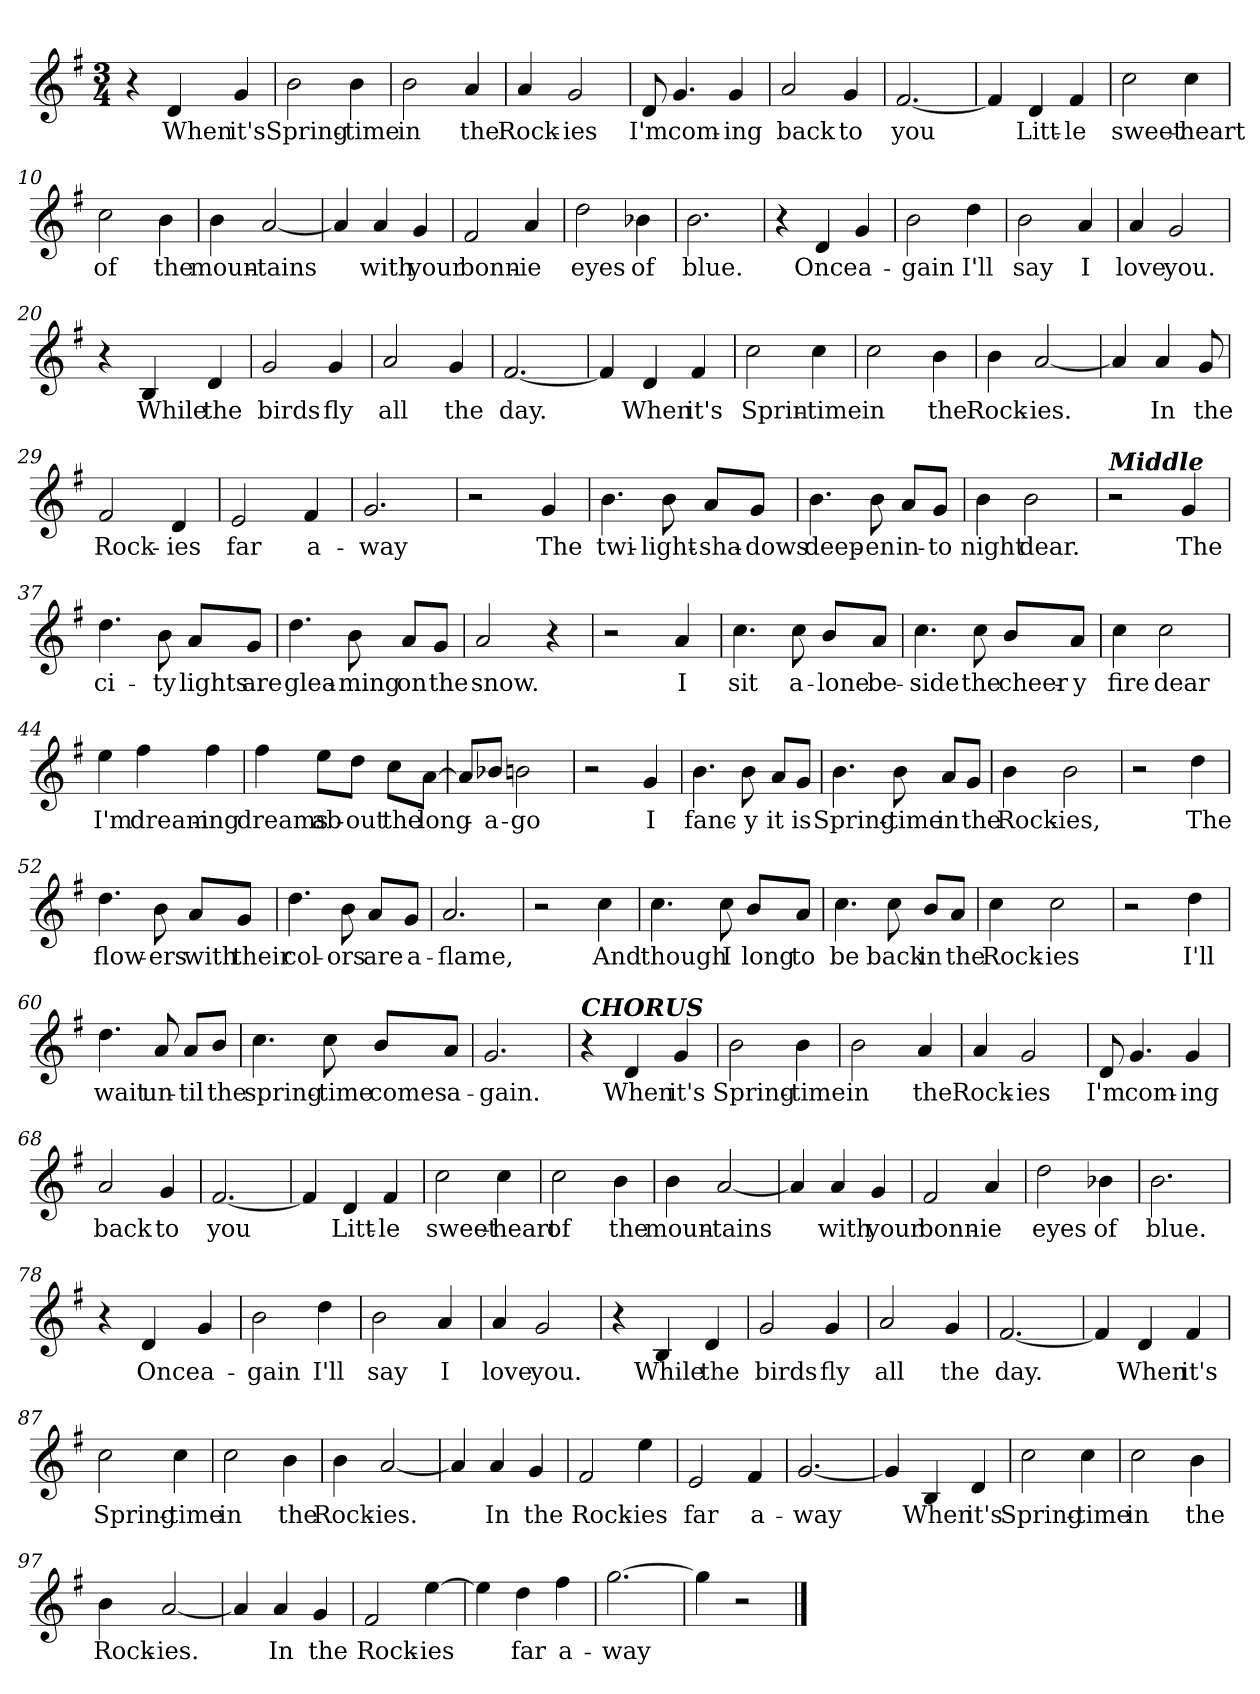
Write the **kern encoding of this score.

**kern	**text
*part1	*part1
*staff1	*staff1
*clefG2	*
*k[f#]	*
*G:	*
*M3/4	*
=1	=1
4r	.
4d/	When
4g/	it's
=2	=2
2b\	Spring-
4b\	-time
=3	=3
2b\	in
4a/	the
=4	=4
4a/	Rock-
2g/	-ies
=5	=5
8d/	I'm
4.g/	com-
4g/	-ing
=6	=6
2a/	back
4g/	to
=7	=7
[2.f#/	you
!!LO:LB:g=z
=8	=8
4f#/]	.
4d/	Litt-
4f#/	-le
=9	=9
2cc\	sweet-
4cc\	-heart
=10	=10
2cc\	of
4b\	the
=11	=11
4b\	moun-
[2a/	-tains
=12	=12
4a/]	.
4a/	with
4g/	your
=13	=13
2f#/	bonn-
4a/	-ie
=14	=14
2dd\	eyes
4b-X\	of
=15	=15
2.b\	blue.
!!LO:LB:g=z
=16	=16
4r	.
4d/	Once
4g/	a-
=17	=17
2b\	-gain
4dd\	I'll
=18	=18
2b\	say
4a/	I
=19	=19
4a/	love
2g/	you.
=20	=20
4r	.
4B/	While
4d/	the
=21	=21
2g/	birds
4g/	fly
=22	=22
2a/	all
4g/	the
=23	=23
[2.f#/	day.
!!LO:LB:g=z
=24	=24
4f#/]	.
4d/	When
4f#/	it's
=25	=25
2cc\	Sprin-
4cc\	-time
=26	=26
2cc\	in
4b\	the
=27	=27
4b\	Rock-
[2a/	-ies.
=28	=28
4a/]	.
4a/	In
8g/	the
=29	=29
2f#/	Rock-
4d/	-ies
=30	=30
2e/	far
4f#/	a-
=31	=31
2.g/	-way
!!LO:LB:g=z
=32	=32
2r	.
4g/	The
=33	=33
4.b\	twi-
8b\	-light-
8a/L	-sha-
8g/J	-dows
=34	=34
4.b\	deep-
8b\	-en
8a/L	in-
8g/J	-to
=35	=35
4b\	night
2b\	dear.
=36	=36
!LO:TX:a:Bi:t=Middle	!
2r	.
4g/	The
=37	=37
4.dd\	ci-
8b\	-ty
8a/L	lights
8g/J	are
!!LO:LB:g=z
=38	=38
4.dd\	glea-
8b\	-ming
8a/L	on
8g/J	the
=39	=39
2a/	snow.
4r	.
=40	=40
2r	.
4a/	I
=41	=41
4.cc\	sit
8cc\	a-
8b/L	-lone
8a/J	be-
=42	=42
4.cc\	-side
8cc\	the
8b/L	cheer-
8a/J	-y
=43	=43
4cc\	fire
2cc\	dear
=44	=44
4ee\	I'm
4ff#\	dream-
4ff#\	-ing
!!LO:LB:g=z
=45	=45
4ff#\	dreams
8ee\L	ab-
8dd\J	-out
8cc\L	the
[8a\J	long-
=46	=46
8a/L]	.
8b-X/J	-a-
2bn\	-go
=47	=47
2r	.
4g/	I
=48	=48
4.b\	fanc-
8b\	-y
8a/L	it
8g/J	is
=49	=49
4.b\	Spring-
8b\	-time
8a/L	in
8g/J	the
=50	=50
4b\	Rock-
2b\	-ies,
!!LO:PB:g=z
=51	=51
2r	.
4dd\	The
=52	=52
4.dd\	flow-
8b\	-ers
8a/L	with
8g/J	their
=53	=53
4.dd\	col-
8b\	-ors
8a/L	are
8g/J	a-
=54	=54
2.a/	-flame,
=55	=55
2r	.
4cc\	And
=56	=56
4.cc\	though
8cc\	I
8b/L	long
8a/J	to
=57	=57
4.cc\	be
8cc\	back
8b/L	in
8a/J	the
!!LO:LB:g=z
=58	=58
4cc\	Rock-
2cc\	-ies
=59	=59
2r	.
4dd\	I'll
=60	=60
4.dd\	wait
8a/	un-
8a/L	-til
8b/J	the
=61	=61
4.cc\	spring-
8cc\	-time
8b/L	comes
8a/J	a-
=62	=62
2.g/	-gain.
=63	=63
!LO:TX:a:Bi:t=CHORUS	!
4r	.
4d/	When
4g/	it's
=64	=64
2b\	Spring-
4b\	-time
!!LO:LB:g=z
=65	=65
2b\	in
4a/	the
=66	=66
4a/	Rock-
2g/	-ies
=67	=67
8d/	I'm
4.g/	com-
4g/	-ing
=68	=68
2a/	back
4g/	to
=69	=69
[2.f#/	you
=70	=70
4f#/]	.
4d/	Litt-
4f#/	-le
=71	=71
2cc\	sweet-
4cc\	-heart
=72	=72
2cc\	of
4b\	the
!!LO:LB:g=z
=73	=73
4b\	moun-
[2a/	-tains
=74	=74
4a/]	.
4a/	with
4g/	your
=75	=75
2f#/	bonn-
4a/	-ie
=76	=76
2dd\	eyes
4b-X\	of
=77	=77
2.b\	blue.
=78	=78
4r	.
4d/	Once
4g/	a-
=79	=79
2b\	-gain
4dd\	I'll
=80	=80
2b\	say
4a/	I
!!LO:LB:g=z
=81	=81
4a/	love
2g/	you.
=82	=82
4r	.
4B/	While
4d/	the
=83	=83
2g/	birds
4g/	fly
=84	=84
2a/	all
4g/	the
=85	=85
[2.f#/	day.
=86	=86
4f#/]	.
4d/	When
4f#/	it's
=87	=87
2cc\	Spring-
4cc\	-time
=88	=88
2cc\	in
4b\	the
!!LO:LB:g=z
=89	=89
4b\	Rock-
[2a/	-ies.
=90	=90
4a/]	.
4a/	In
4g/	the
=91	=91
2f#/	Rock-
4ee\	-ies
=92	=92
2e/	far
4f#/	a-
=93	=93
[2.g/	-way
=94	=94
4g/]	.
4B/	When
4d/	it's
=95	=95
2cc\	Spring-
4cc\	-time
=96	=96
2cc\	in
4b\	the
!!LO:LB:g=z
=97	=97
4b\	Rock-
[2a/	-ies.
=98	=98
4a/]	.
4a/	In
4g/	the
=99	=99
2f#/	Rock-
[4ee\	-ies
=100	=100
4ee\]	.
4dd\	far
4ff#\	a-
=101	=101
[2.gg\	-way
=102	=102
4gg\]	.
2r	.
==	==
*-	*-
